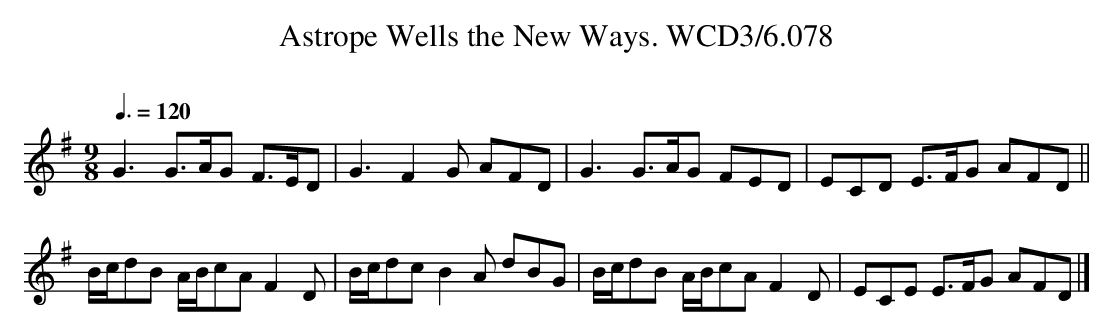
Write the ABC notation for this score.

X:1
T:Astrope Wells the New Ways. WCD3/6.078
O:
M:9/8
L:1/8
Q:3/8=120
K:G
G3 G>AG F>ED|G3 F2 G AFD|G3 G>AG FED|ECD E>FG AFD||
B/c/dB A/B/cA F2 D|B/c/dc B2 A dBG|B/c/dB A/B/cA F2 D|ECE E>FG AFD|]
